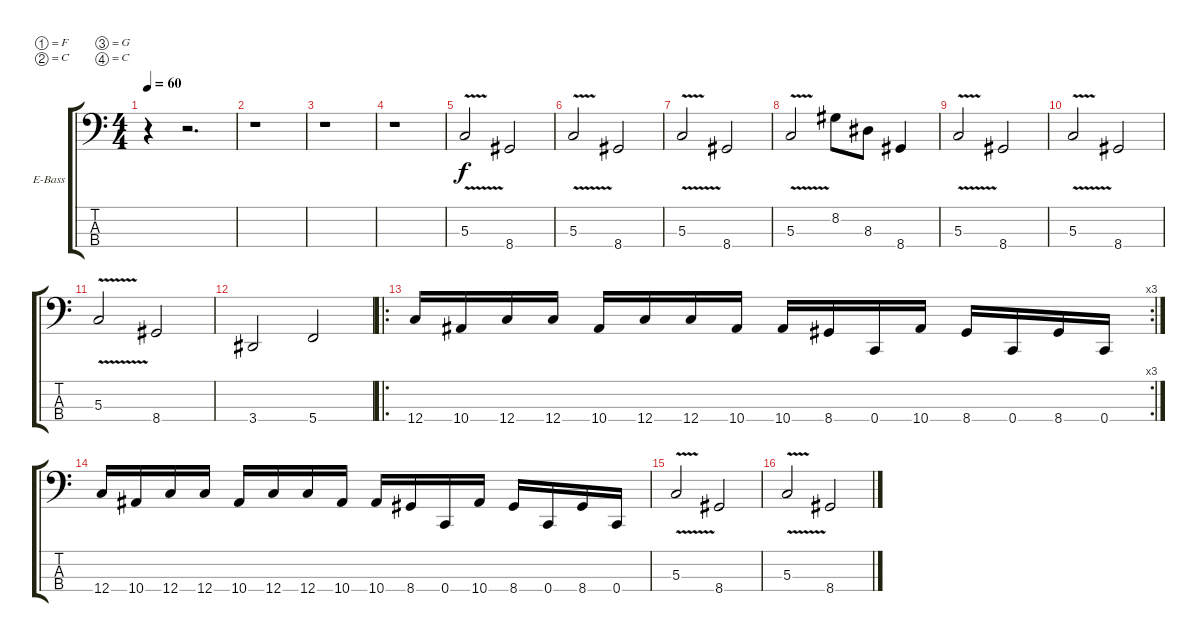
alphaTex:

\bracketExtendMode groupsimilarinstruments
\firstSystemTrackNameOrientation horizontal
\otherSystemsTrackNameOrientation horizontal
\track ("Olli" "E-Bass") {instrument electricbassfinger}
\staff {score tabs}
\tuning (F2 C2 G1 C1)
\ts (4 4)
\tempo 60
\clef f4
\ks c
r.4{dy f instrument electricbassfinger} r.2{d} |
r.1 |
r.1 |
r.1 |
5.3{v}.2 8.4.2 |
5.3{v}.2 8.4.2 |
5.3{v}.2 8.4.2 |
5.3{v}.2 8.2.8 8.3.8 8.4.4 |
5.3{v}.2 8.4.2 |
5.3{v}.2 8.4.2 |
5.3{v}.2 8.4.2 |
3.4.2 5.4.2 |
\ro
\rc 3
12.4.16 10.4.16 12.4.16 12.4.16 10.4.16 12.4.16 12.4.16 10.4.16 10.4.16 8.4.16 0.4.16 10.4.16 8.4.16 0.4.16 8.4.16 0.4.16 |
12.4.16 10.4.16 12.4.16 12.4.16 10.4.16 12.4.16 12.4.16 10.4.16 10.4.16 8.4.16 0.4.16 10.4.16 8.4.16 0.4.16 8.4.16 0.4.16 |
5.3{v}.2 8.4.2 |
5.3{v}.2 8.4.2
